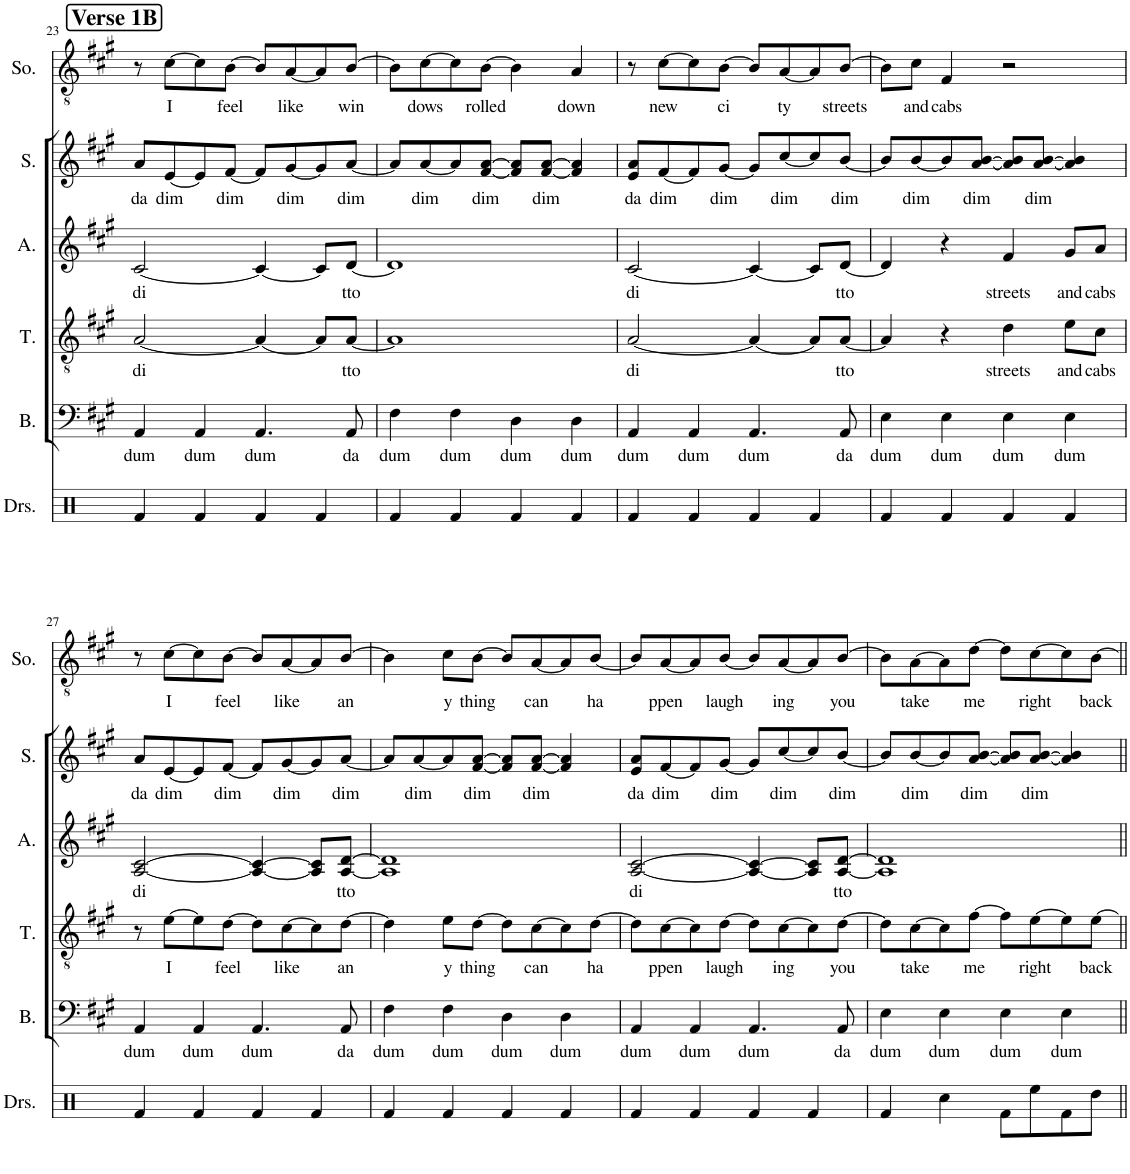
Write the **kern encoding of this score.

**kern	**kern	**text	**kern	**text	**kern	**text	**kern	**text	**kern	**text
*part6	*part5	*part5	*part4	*part4	*part3	*part3	*part2	*part2	*part1	*part1
*staff6	*staff5	*staff5	*staff4	*staff4	*staff3	*staff3	*staff2	*staff2	*staff1	*staff1
*I"Drumset	*I"Bass	*	*I"Tenor	*	*I"Alto	*	*I"Soprano	*	*I"Soloist	*
*I'Drs.	*I'B.	*	*I'T.	*	*I'A.	*	*I'S.	*	*I'So.	*
!!LO:PB:g=z
*clefX	*clefF4	*	*clefGv2	*	*clefG2	*	*clefG2	*	*clefGv2	*
*k[]	*k[f#c#g#]	*	*k[f#c#g#]	*	*k[f#c#g#]	*	*k[f#c#g#]	*	*k[f#c#g#]	*
*M4/4	*M4/4	*	*M4/4	*	*M4/4	*	*M4/4	*	*M4/4	*
!!LO:REH:place=s1:a:B:cj:fs=14:t=Verse 1B
=23	=23	=23	=23	=23	=23	=23	=23	=23	=23	=23
!	!	!LO:LY:b	!	!LO:LY:b	!	!LO:LY:b	!	!LO:LY:b	!	!
4Rf/	4AA/	dum	[2A/	di	[2c#/	di	8a/L	da	8r	.
!	!	!	!	!	!	!	!	!LO:LY:b	!	!LO:LY:b
.	.	.	.	.	.	.	[8e/	dim	[8c#\L	I
!	!	!LO:LY:b	!	!	!	!	!	!	!	!
4Rf/	4AA/	dum	.	.	.	.	8e/]	.	8c#\]	.
!	!	!	!	!	!	!	!	!LO:LY:b	!	!LO:LY:b
.	.	.	.	.	.	.	[8f#/J	dim	[8B\J	feel
!	!	!LO:LY:b	!	!	!	!	!	!	!	!
4Rf/	4.AA/	dum	4A/_	.	4c#/_	.	8f#/L]	.	8B/L]	.
!	!	!	!	!	!	!	!	!LO:LY:b	!	!LO:LY:b
.	.	.	.	.	.	.	[8g#/	dim	[8A/	like
4Rf/	.	.	8A/L]	.	8c#/L]	.	8g#/]	.	8A/]	.
!	!	!LO:LY:b	!	!LO:LY:b	!	!LO:LY:b	!	!LO:LY:b	!	!LO:LY:b
.	8AA/	da	[8A/J	tto	[8d/J	tto	[8a/J	dim	[8B/J	win
=24	=24	=24	=24	=24	=24	=24	=24	=24	=24	=24
!	!	!LO:LY:b	!	!	!	!	!	!	!	!
4Rf/	4F#\	dum	1A]	.	1d]	.	8a/L]	.	8B\L]	.
!	!	!	!	!	!	!	!	!LO:LY:b	!	!LO:LY:b
.	.	.	.	.	.	.	[8a/	dim	[8c#\	dows
!	!	!LO:LY:b	!	!	!	!	!	!	!	!
4Rf/	4F#\	dum	.	.	.	.	8a/]	.	8c#\]	.
!	!	!	!	!	!	!	!	!LO:LY:b	!	!LO:LY:b
.	.	.	.	.	.	.	[8f#/ [8a/J	dim	[8B\J	rolled
!	!	!LO:LY:b	!	!	!	!	!	!	!	!
4Rf/	4D\	dum	.	.	.	.	8f#/] 8a/]L	.	4B\]	.
!	!	!	!	!	!	!	!	!LO:LY:b	!	!
.	.	.	.	.	.	.	[8f#/ [8a/J	dim	.	.
!	!	!LO:LY:b	!	!	!	!	!	!	!	!LO:LY:b
4Rf/	4D\	dum	.	.	.	.	4f#/] 4a/]	.	4A/	down
=25	=25	=25	=25	=25	=25	=25	=25	=25	=25	=25
!	!	!LO:LY:b	!	!LO:LY:b	!	!LO:LY:b	!	!LO:LY:b	!	!
4Rf/	4AA/	dum	[2A/	di	[2c#/	di	8e/ 8a/L	da	8r	.
!	!	!	!	!	!	!	!	!LO:LY:b	!	!LO:LY:b
.	.	.	.	.	.	.	[8f#/	dim	[8c#\L	new
!	!	!LO:LY:b	!	!	!	!	!	!	!	!
4Rf/	4AA/	dum	.	.	.	.	8f#/]	.	8c#\]	.
!	!	!	!	!	!	!	!	!LO:LY:b	!	!LO:LY:b
.	.	.	.	.	.	.	[8g#/J	dim	[8B\J	ci
!	!	!LO:LY:b	!	!	!	!	!	!	!	!
4Rf/	4.AA/	dum	4A/_	.	4c#/_	.	8g#/L]	.	8B/L]	.
!	!	!	!	!	!	!	!	!LO:LY:b	!	!LO:LY:b
.	.	.	.	.	.	.	[8cc#/	dim	[8A/	ty
4Rf/	.	.	8A/L]	.	8c#/L]	.	8cc#/]	.	8A/]	.
!	!	!LO:LY:b	!	!LO:LY:b	!	!LO:LY:b	!	!LO:LY:b	!	!LO:LY:b
.	8AA/	da	[8A/J	tto	[8d/J	tto	[8b/J	dim	[8B/J	streets
=26	=26	=26	=26	=26	=26	=26	=26	=26	=26	=26
!	!	!LO:LY:b	!	!	!	!	!	!	!	!
4Rf/	4E\	dum	4A/]	.	4d/]	.	8b/L]	.	8B\L]	.
!	!	!	!	!	!	!	!	!LO:LY:b	!	!LO:LY:b
.	.	.	.	.	.	.	[8b/	dim	8c#\J	and
!	!	!LO:LY:b	!	!	!	!	!	!	!	!LO:LY:b
4Rf/	4E\	dum	4r	.	4r	.	8b/]	.	4F#/	cabs
!	!	!	!	!	!	!	!	!LO:LY:b	!	!
.	.	.	.	.	.	.	[8a/ [8b/J	dim	.	.
!	!	!LO:LY:b	!	!LO:LY:b	!	!LO:LY:b	!	!	!	!
4Rf/	4E\	dum	4d\	streets	4f#/	streets	8a/] 8b/]L	.	2r	.
!	!	!	!	!	!	!	!	!LO:LY:b	!	!
.	.	.	.	.	.	.	[8a/ [8b/J	dim	.	.
!	!	!LO:LY:b	!	!LO:LY:b	!	!LO:LY:b	!	!	!	!
4Rf/	4E\	dum	8e\L	and	8g#/L	and	4a/] 4b/]	.	.	.
!	!	!	!	!LO:LY:b	!	!LO:LY:b	!	!	!	!
.	.	.	8c#\J	cabs	8a/J	cabs	.	.	.	.
!!LO:LB:g=z
=27	=27	=27	=27	=27	=27	=27	=27	=27	=27	=27
!	!	!LO:LY:b	!	!	!	!LO:LY:b	!	!LO:LY:b	!	!
4Rf/	4AA/	dum	8r	.	[2A/ [2c#/	di	8a/L	da	8r	.
!	!	!	!	!LO:LY:b	!	!	!	!LO:LY:b	!	!LO:LY:b
.	.	.	[8e\L	I	.	.	[8e/	dim	[8c#\L	I
!	!	!LO:LY:b	!	!	!	!	!	!	!	!
4Rf/	4AA/	dum	8e\]	.	.	.	8e/]	.	8c#\]	.
!	!	!	!	!LO:LY:b	!	!	!	!LO:LY:b	!	!LO:LY:b
.	.	.	[8d\J	feel	.	.	[8f#/J	dim	[8B\J	feel
!	!	!LO:LY:b	!	!	!	!	!	!	!	!
4Rf/	4.AA/	dum	8d\L]	.	4A/_ 4c#/_	.	8f#/L]	.	8B/L]	.
!	!	!	!	!LO:LY:b	!	!	!	!LO:LY:b	!	!LO:LY:b
.	.	.	[8c#\	like	.	.	[8g#/	dim	[8A/	like
4Rf/	.	.	8c#\]	.	8A/] 8c#/]L	.	8g#/]	.	8A/]	.
!	!	!LO:LY:b	!	!LO:LY:b	!	!LO:LY:b	!	!LO:LY:b	!	!LO:LY:b
.	8AA/	da	[8d\J	an	[8A/ [8d/J	tto	[8a/J	dim	[8B/J	an
=28	=28	=28	=28	=28	=28	=28	=28	=28	=28	=28
!	!	!LO:LY:b	!	!	!	!	!	!	!	!
4Rf/	4F#\	dum	4d\]	.	1A] 1d]	.	8a/L]	.	4B\]	.
!	!	!	!	!	!	!	!	!LO:LY:b	!	!
.	.	.	.	.	.	.	[8a/	dim	.	.
!	!	!LO:LY:b	!	!LO:LY:b	!	!	!	!	!	!LO:LY:b
4Rf/	4F#\	dum	8e\L	y	.	.	8a/]	.	8c#\L	y
!	!	!	!	!LO:LY:b	!	!	!	!LO:LY:b	!	!LO:LY:b
.	.	.	[8d\J	thing	.	.	[8f#/ [8a/J	dim	[8B\J	thing
!	!	!LO:LY:b	!	!	!	!	!	!	!	!
4Rf/	4D\	dum	8d\L]	.	.	.	8f#/] 8a/]L	.	8B/L]	.
!	!	!	!	!LO:LY:b	!	!	!	!LO:LY:b	!	!LO:LY:b
.	.	.	[8c#\	can	.	.	[8f#/ [8a/J	dim	[8A/	can
!	!	!LO:LY:b	!	!	!	!	!	!	!	!
4Rf/	4D\	dum	8c#\]	.	.	.	4f#/] 4a/]	.	8A/]	.
!	!	!	!	!LO:LY:b	!	!	!	!	!	!LO:LY:b
.	.	.	[8d\J	ha	.	.	.	.	[8B/J	ha
=29	=29	=29	=29	=29	=29	=29	=29	=29	=29	=29
!	!	!LO:LY:b	!	!	!	!LO:LY:b	!	!LO:LY:b	!	!
4Rf/	4AA/	dum	8d\L]	.	[2A/ [2c#/	di	8e/ 8a/L	da	8B/L]	.
!	!	!	!	!LO:LY:b	!	!	!	!LO:LY:b	!	!LO:LY:b
.	.	.	[8c#\	ppen	.	.	[8f#/	dim	[8A/	ppen
!	!	!LO:LY:b	!	!	!	!	!	!	!	!
4Rf/	4AA/	dum	8c#\]	.	.	.	8f#/]	.	8A/]	.
!	!	!	!	!LO:LY:b	!	!	!	!LO:LY:b	!	!LO:LY:b
.	.	.	[8d\J	laugh	.	.	[8g#/J	dim	[8B/J	laugh
!	!	!LO:LY:b	!	!	!	!	!	!	!	!
4Rf/	4.AA/	dum	8d\L]	.	4A/_ 4c#/_	.	8g#/L]	.	8B/L]	.
!	!	!	!	!LO:LY:b	!	!	!	!LO:LY:b	!	!LO:LY:b
.	.	.	[8c#\	ing	.	.	[8cc#/	dim	[8A/	ing
4Rf/	.	.	8c#\]	.	8A/] 8c#/]L	.	8cc#/]	.	8A/]	.
!	!	!LO:LY:b	!	!LO:LY:b	!	!LO:LY:b	!	!LO:LY:b	!	!LO:LY:b
.	8AA/	da	[8d\J	you	[8A/ [8d/J	tto	[8b/J	dim	[8B/J	you
=30	=30	=30	=30	=30	=30	=30	=30	=30	=30	=30
!	!	!LO:LY:b	!	!	!	!	!	!	!	!
4Rf/	4E\	dum	8d\L]	.	1A] 1d]	.	8b/L]	.	8B\L]	.
!	!	!	!	!LO:LY:b	!	!	!	!LO:LY:b	!	!LO:LY:b
.	.	.	[8c#\	take	.	.	[8b/	dim	[8A\	take
!	!	!LO:LY:b	!	!	!	!	!	!	!	!
4Rcc\	4E\	dum	8c#\]	.	.	.	8b/]	.	8A\]	.
!	!	!	!	!LO:LY:b	!	!	!	!LO:LY:b	!	!LO:LY:b
.	.	.	[8f#\J	me	.	.	[8a/ [8b/J	dim	[8d\J	me
!	!	!LO:LY:b	!	!	!	!	!	!	!	!
8Rf\L	4E\	dum	8f#\L]	.	.	.	8a/] 8b/]L	.	8d\L]	.
!	!	!	!	!LO:LY:b	!	!	!	!LO:LY:b	!	!LO:LY:b
8Ree\	.	.	[8e\	right	.	.	[8a/ [8b/J	dim	[8c#\	right
!	!	!LO:LY:b	!	!	!	!	!	!	!	!
8Rf\	4E\	dum	8e\]	.	.	.	4a/] 4b/]	.	8c#\]	.
!	!	!	!	!LO:LY:b	!	!	!	!	!	!LO:LY:b
8Rdd\J	.	.	[8e\J	back	.	.	.	.	[8B\J	back
=||	=||	=||	=||	=||	=||	=||	=||	=||	=||	=||
*-	*-	*-	*-	*-	*-	*-	*-	*-	*-	*-
